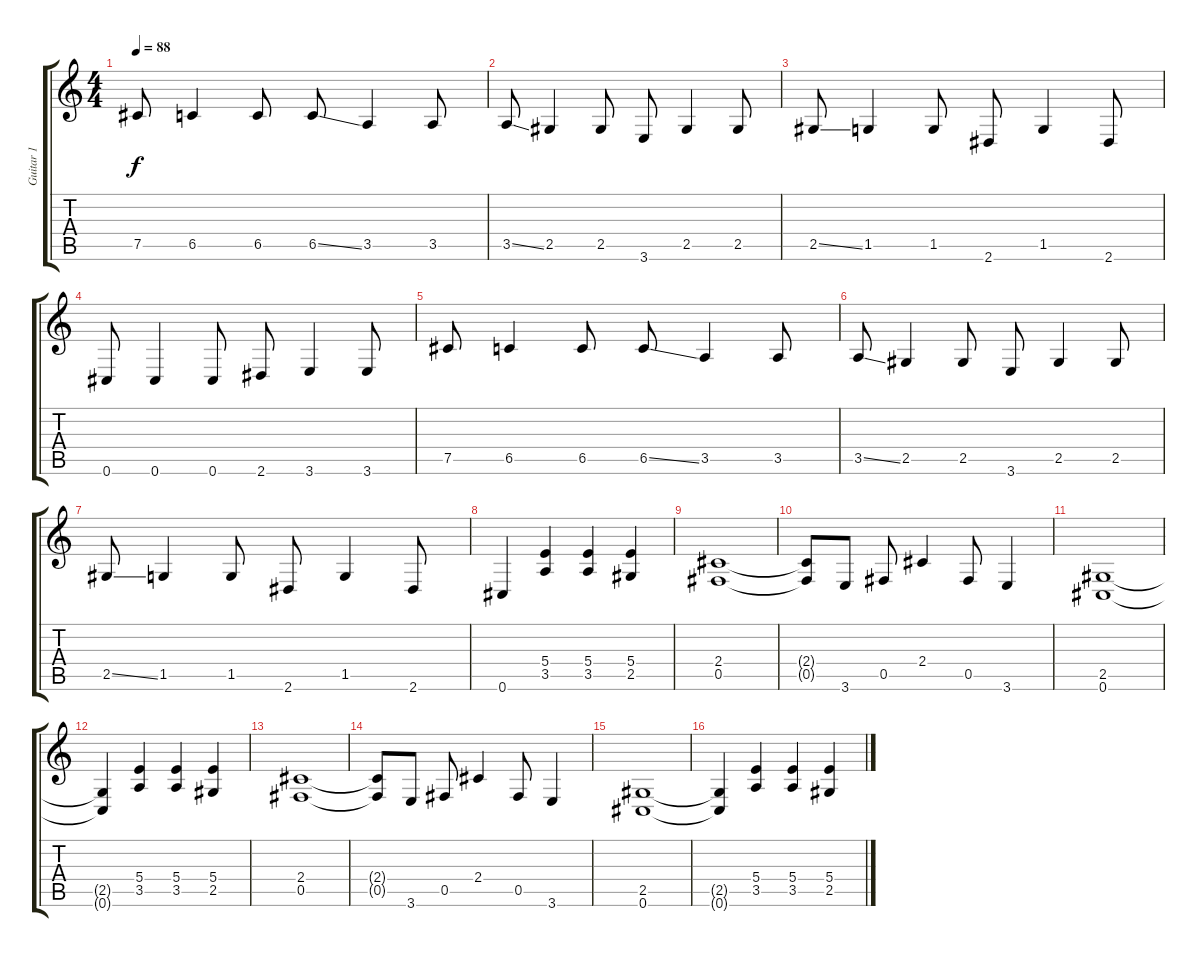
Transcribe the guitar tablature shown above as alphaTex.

\track ("Guitar 1" "Guitar 1") {instrument electricguitarclean}
\staff {score tabs}
\tuning (Db4 Ab3 E3 B2 Gb2 Db2) {hide}
\ts (4 4)
\tempo 88
\clef g2
\ks c
7.5.8{dy f} 6.5.4 6.5.8 6.5{ss}.8 3.5.4 3.5.8 |
3.5{ss}.8 2.5.4 2.5.8 3.6.8 2.5.4 2.5.8 |
2.5{ss}.8 1.5.4 1.5.8 2.6.8 1.5.4 2.6.8 |
0.6.8 0.6.4 0.6.8 2.6.8 3.6.4 3.6.8 |
7.5.8 6.5.4 6.5.8 6.5{ss}.8 3.5.4 3.5.8 |
3.5{ss}.8 2.5.4 2.5.8 3.6.8 2.5.4 2.5.8 |
2.5{ss}.8 1.5.4 1.5.8 2.6.8 1.5.4 2.6.8 |
0.6.4 (5.4 3.5).4 (5.4 3.5).4 (5.4 2.5).4 |
(2.4 0.5).1 |
(2.4{t} 0.5{t}).8 3.6.8 0.5.8 2.4.4 0.5.8 3.6.4 |
(2.5 0.6).1 |
(2.5{t} 0.6{t}).4 (5.4 3.5).4 (5.4 3.5).4 (5.4 2.5).4 |
(2.4 0.5).1 |
(2.4{t} 0.5{t}).8 3.6.8 0.5.8 2.4.4 0.5.8 3.6.4 |
(2.5 0.6).1 |
(2.5{t} 0.6{t}).4 (5.4 3.5).4 (5.4 3.5).4 (5.4 2.5).4
